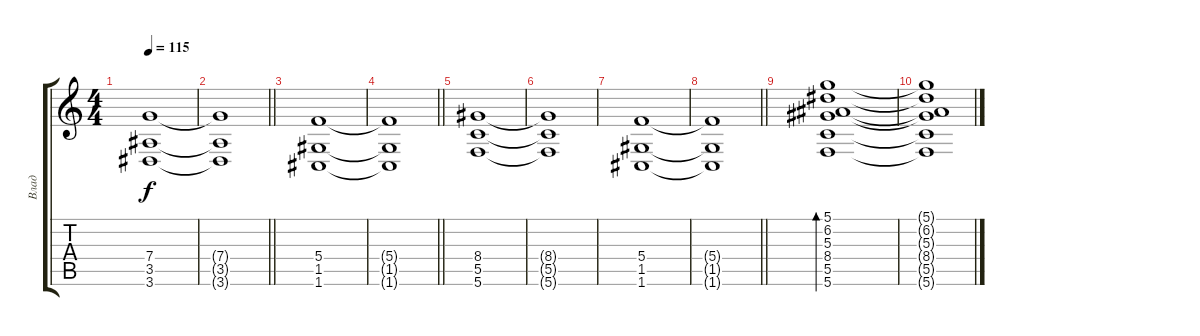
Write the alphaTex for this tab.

\track ("Влад" "Влад") {instrument distortionguitar}
\staff {score tabs}
\tuning (D4 A3 F3 C3 G2 C2) {hide}
\ts (4 4)
\tempo 115
\clef g2
\ks c
(7.4 3.5 3.6).1{dy f} |
\barLineRight lightlight
(7.4{t} 3.5{t} 3.6{t}).1 |
(5.4 1.5 1.6).1{instrument electricguitarjazz} |
\barLineRight lightlight
(5.4{t} 1.5{t} 1.6{t}).1 |
(8.4 5.5 5.6).1 |
(8.4{t} 5.5{t} 5.6{t}).1 |
(5.4 1.5 1.6).1 |
\barLineRight lightlight
(5.4{t} 1.5{t} 1.6{t}).1 |
(5.1 6.2 5.3 8.4 5.5 5.6).1{bd 240} |
(5.1{t} 6.2{t} 5.3{t} 8.4{t} 5.5{t} 5.6{t}).1
